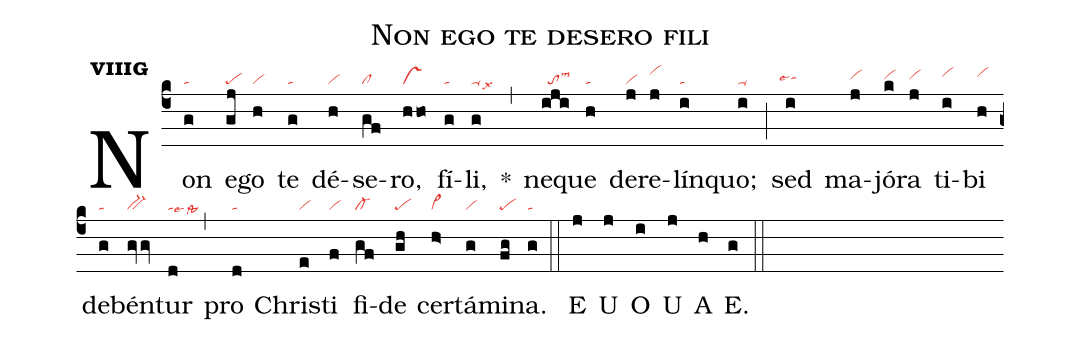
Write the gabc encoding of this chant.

name:Non ego te desero fili;
office-part:an;
mode:8g;
nabc-lines:1;
%%
initial-style: 1;
name: Non ego te desero fili;
mode:8;
office-part: Antiphona;
annotation: Ant.;
annotation: viii g;
nabc-lines:1;
%%
(c4) Non(g|ta) e(gj|pe)go(h|vi) te(g|ta) dé(h|vi)se(gf|cl)ro,(hho|vs) fí(g|ta)li,(g|ta-lsx9) <sp>*</sp>(,) ne(iji|//tolsm3)que(h|ta) de(j|vi)re(j|vihj)lín(i|ta)quo;(i|ta-) (;) sed(i|``tahhlse4) ma(j|vihh)jó(k|vihh)ra(j|vihh) ti(i|vihi)bi(h|vihi) de(g|ta)bén(gvgv|bv-)tur(d|talse9lssta9) (,) pro(d|ta) Chris(e|vi)ti(f|vi) fi(gf|cl-)de(gh|pe) cer(h>|vi>)tá(g|vi)mi(fg|pe)na.(g|ta) (::)
<eu>E(j) U(j) O(i) U(j) A(h) E.(g) </eu>(::)
